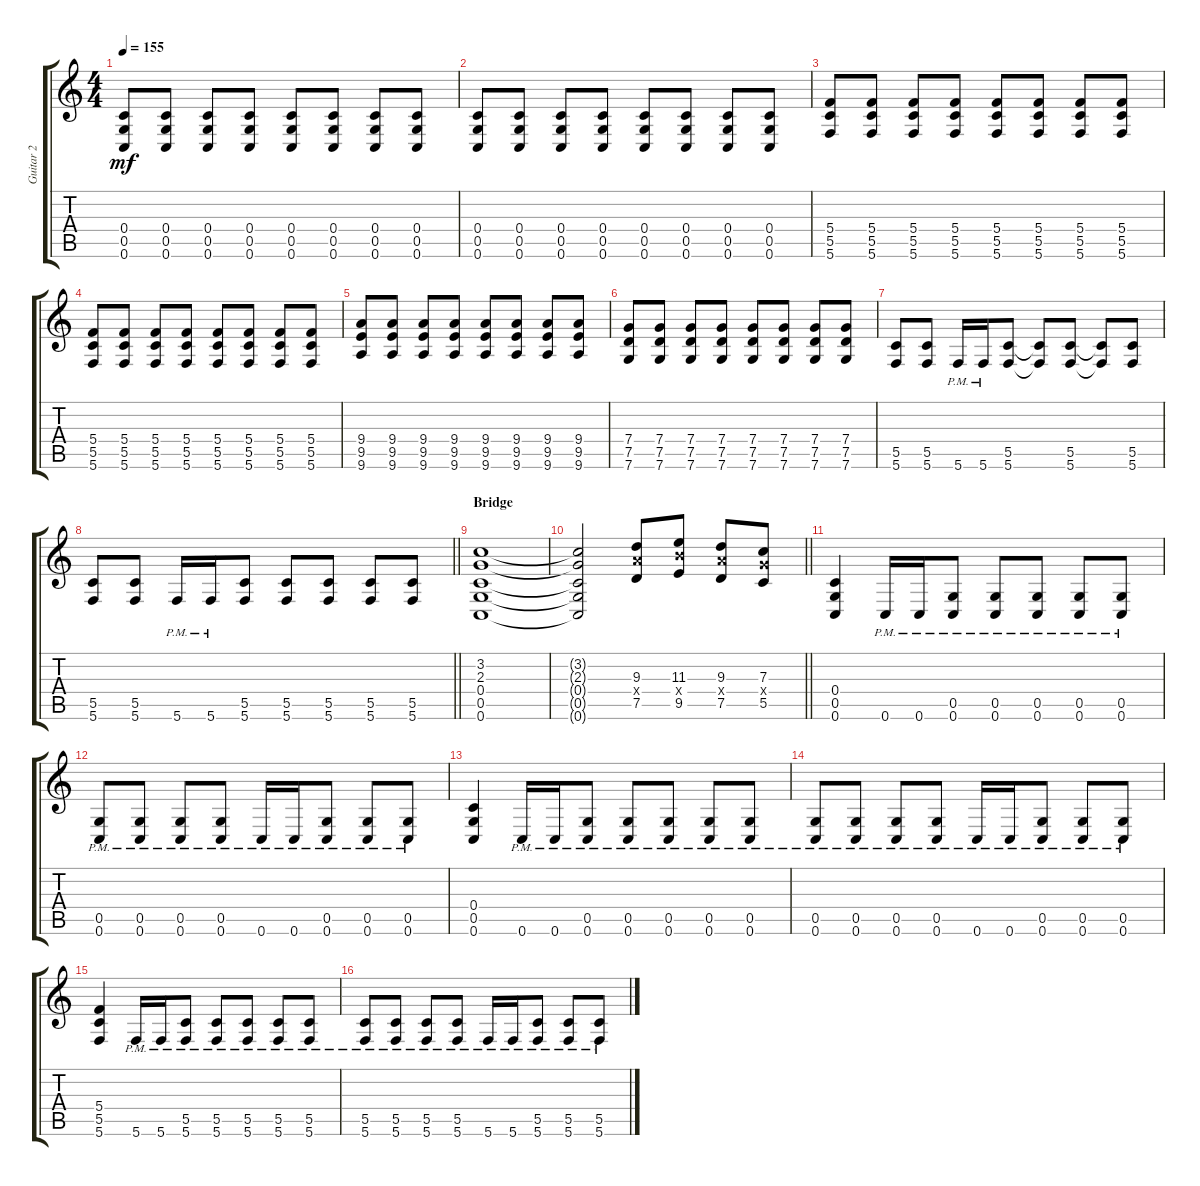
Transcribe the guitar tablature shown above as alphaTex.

\track ("Guitar 2" "Guitar 2") {instrument overdrivenguitar}
\staff {score tabs}
\tuning (D4 A3 F3 C3 G2 C2) {hide}
\ts (4 4)
\tempo 155
\clef g2
\ks c
(0.4 0.5 0.6).8{dy mf} (0.4 0.5 0.6).8 (0.4 0.5 0.6).8 (0.4 0.5 0.6).8 (0.4 0.5 0.6).8 (0.4 0.5 0.6).8 (0.4 0.5 0.6).8 (0.4 0.5 0.6).8 |
(0.4 0.5 0.6).8 (0.4 0.5 0.6).8 (0.4 0.5 0.6).8 (0.4 0.5 0.6).8 (0.4 0.5 0.6).8 (0.4 0.5 0.6).8 (0.4 0.5 0.6).8 (0.4 0.5 0.6).8 |
(5.4 5.5 5.6).8 (5.4 5.5 5.6).8 (5.4 5.5 5.6).8 (5.4 5.5 5.6).8 (5.4 5.5 5.6).8 (5.4 5.5 5.6).8 (5.4 5.5 5.6).8 (5.4 5.5 5.6).8 |
(5.4 5.5 5.6).8 (5.4 5.5 5.6).8 (5.4 5.5 5.6).8 (5.4 5.5 5.6).8 (5.4 5.5 5.6).8 (5.4 5.5 5.6).8 (5.4 5.5 5.6).8 (5.4 5.5 5.6).8 |
(9.4 9.5 9.6).8 (9.4 9.5 9.6).8 (9.4 9.5 9.6).8 (9.4 9.5 9.6).8 (9.4 9.5 9.6).8 (9.4 9.5 9.6).8 (9.4 9.5 9.6).8 (9.4 9.5 9.6).8 |
(7.4 7.5 7.6).8 (7.4 7.5 7.6).8 (7.4 7.5 7.6).8 (7.4 7.5 7.6).8 (7.4 7.5 7.6).8 (7.4 7.5 7.6).8 (7.4 7.5 7.6).8 (7.4 7.5 7.6).8 |
(5.5 5.6).8 (5.5 5.6).8 5.6{pm}.16 5.6{pm}.16 (5.5 5.6).8 (5.5{t} 5.6{t}).8 (5.5 5.6).8 (5.5{t} 5.6{t}).8 (5.5 5.6).8 |
\barLineRight lightlight
(5.5 5.6).8 (5.5 5.6).8 5.6{pm}.16 5.6{pm}.16 (5.5 5.6).8 (5.5 5.6).8 (5.5 5.6).8 (5.5 5.6).8 (5.5 5.6).8 |
\section ("" "Bridge")
(3.2 2.3 0.4 0.5 0.6).1 |
\barLineRight lightlight
(3.2{t} 2.3{t} 0.4{t} 0.5{t} 0.6{t}).2 (9.3 9.4{x} 7.5).8 (11.3 11.4{x} 9.5).8 (9.3 9.4{x} 7.5).8 (7.3 7.4{x} 5.5).8 |
(0.4 0.5 0.6).4 0.6{pm}.16 0.6{pm}.16 (0.5{pm} 0.6{pm}).8 (0.5{pm} 0.6{pm}).8 (0.5{pm} 0.6{pm}).8 (0.5{pm} 0.6{pm}).8 (0.5{pm} 0.6{pm}).8 |
(0.5{pm} 0.6{pm}).8 (0.5{pm} 0.6{pm}).8 (0.5{pm} 0.6{pm}).8 (0.5{pm} 0.6{pm}).8 0.6{pm}.16 0.6{pm}.16 (0.5{pm} 0.6{pm}).8 (0.5{pm} 0.6{pm}).8 (0.5{pm} 0.6{pm}).8 |
(0.4 0.5 0.6).4 0.6{pm}.16 0.6{pm}.16 (0.5{pm} 0.6{pm}).8 (0.5{pm} 0.6{pm}).8 (0.5{pm} 0.6{pm}).8 (0.5{pm} 0.6{pm}).8 (0.5{pm} 0.6{pm}).8 |
(0.5{pm} 0.6{pm}).8 (0.5{pm} 0.6{pm}).8 (0.5{pm} 0.6{pm}).8 (0.5{pm} 0.6{pm}).8 0.6{pm}.16 0.6{pm}.16 (0.5{pm} 0.6{pm}).8 (0.5{pm} 0.6{pm}).8 (0.5{pm} 0.6{pm}).8 |
(5.4 5.5 5.6).4 5.6{pm}.16 5.6{pm}.16 (5.5{pm} 5.6{pm}).8 (5.5{pm} 5.6{pm}).8 (5.5{pm} 5.6{pm}).8 (5.5{pm} 5.6{pm}).8 (5.5{pm} 5.6{pm}).8 |
(5.5{pm} 5.6{pm}).8 (5.5{pm} 5.6{pm}).8 (5.5{pm} 5.6{pm}).8 (5.5{pm} 5.6{pm}).8 5.6{pm}.16 5.6{pm}.16 (5.5{pm} 5.6{pm}).8 (5.5{pm} 5.6{pm}).8 (5.5{pm} 5.6{pm}).8
